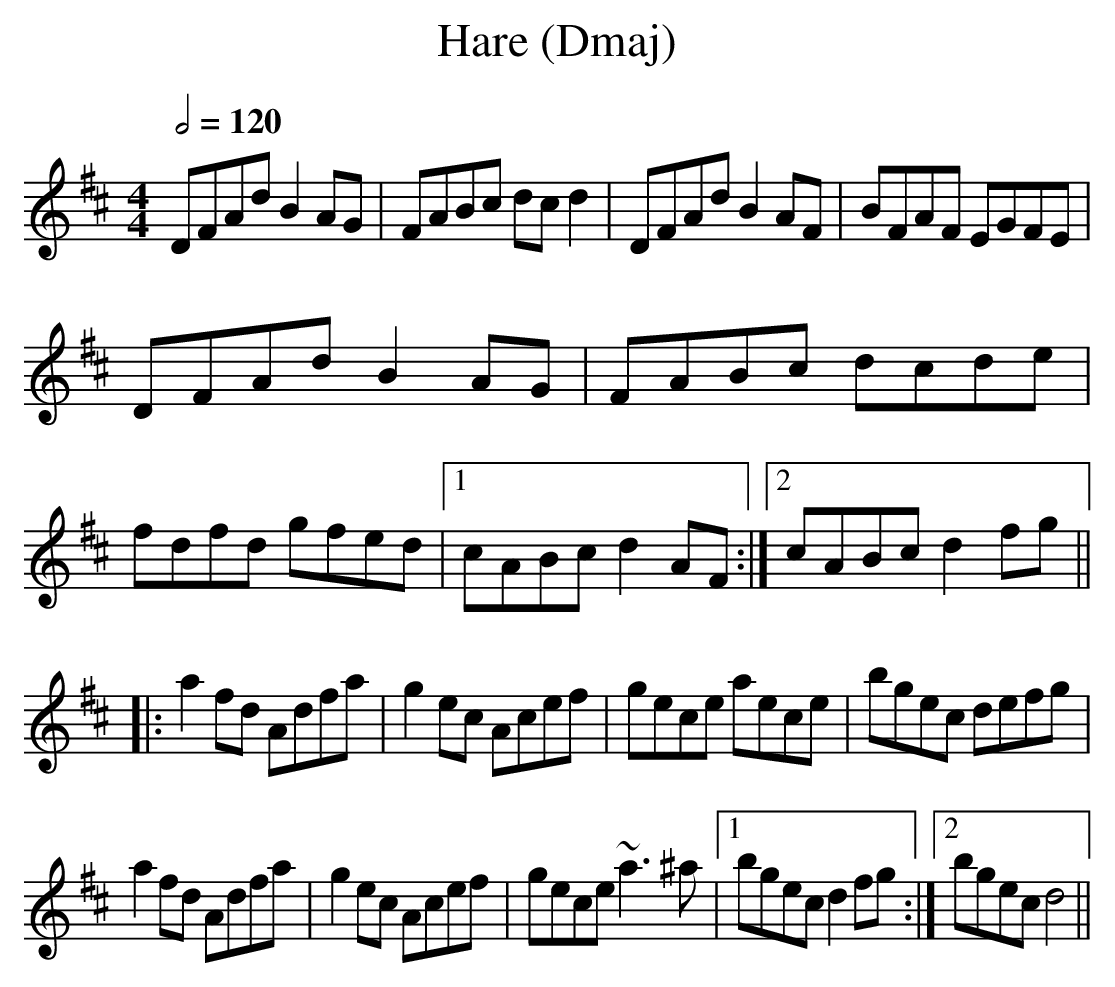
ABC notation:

X:1
T:Hare (Dmaj)
Q:1/2=120
M:4/4
L:1/8
K:Dmaj
DFAd B2AG|FABc dcd2|DFAd B2AF|BFAF EGFE|
DFAd B2AG|FABc dcde|fdfd gfed|1cABc d2AF:|2cABc d2fg||
|:a2fd Adfa|g2ec Acef|gece aece|bgec defg|
a2fd Adfa|g2ec Acef|gece ~a3^a|1bgec d2fg:|2bgec d4||
